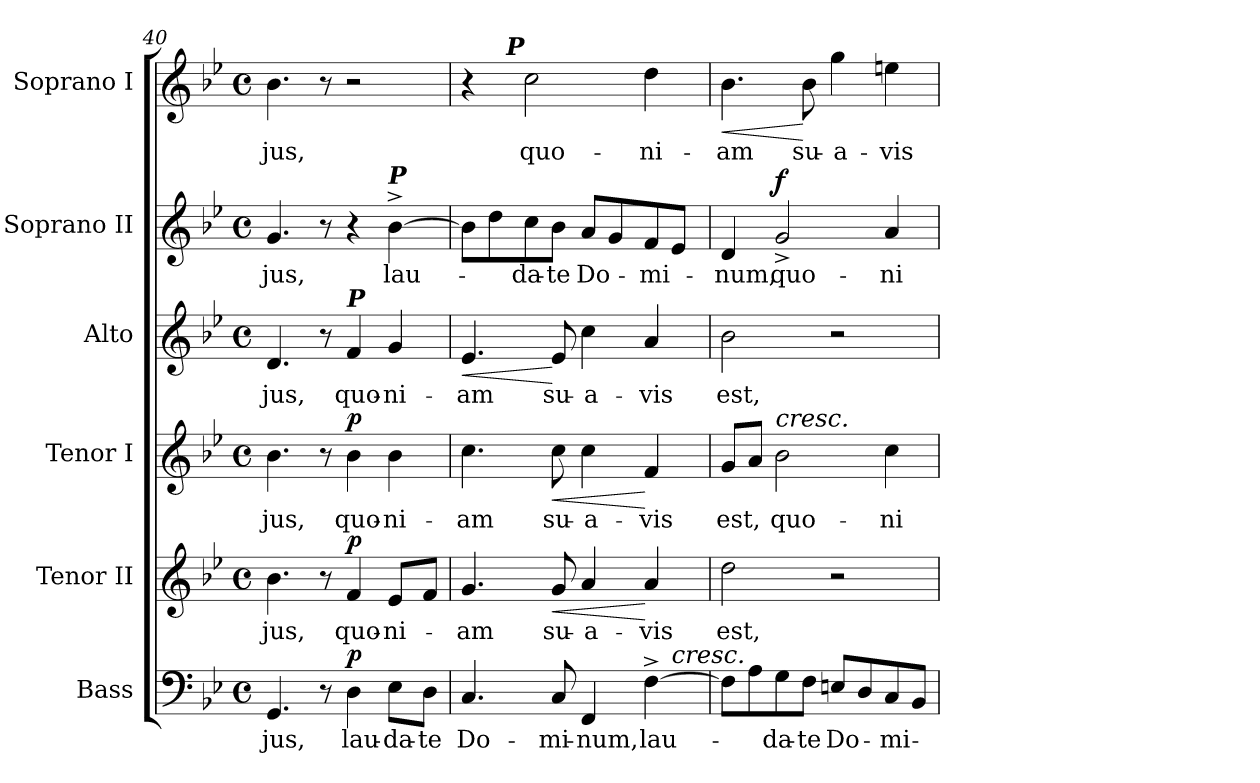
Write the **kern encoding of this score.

**kern	**text	**dynam	**kern	**text	**dynam	**kern	**text	**dynam	**kern	**text	**dynam	**kern	**text	**dynam	**kern	**text	**dynam
*part6	*part6	*part6	*part5	*part5	*part5	*part4	*part4	*part4	*part3	*part3	*part3	*part2	*part2	*part2	*part1	*part1	*part1
*staff6	*staff6	*staff6	*staff5	*staff5	*staff5	*staff4	*staff4	*staff4	*staff3	*staff3	*staff3	*staff2	*staff2	*staff2	*staff1	*staff1	*staff1
*I"Bass	*	*	*I"Tenor II	*	*	*I"Tenor I	*	*	*I"Alto	*	*	*I"Soprano II	*	*	*I"Soprano I	*	*
*I'B.	*	*	*I'T. II	*	*	*I'T. I	*	*	*I'A.	*	*	*I'S. II	*	*	*I'S. I	*	*
*clefF4	*	*	*clefG2	*	*	*clefG2	*	*	*clefG2	*	*	*clefG2	*	*	*clefG2	*	*
*	*	*	*ITrd7c12	*	*	*ITrd7c12	*	*	*	*	*	*	*	*	*	*	*
*k[b-e-]	*	*	*k[b-e-]	*	*	*k[b-e-]	*	*	*k[b-e-]	*	*	*k[b-e-]	*	*	*k[b-e-]	*	*
*B-:	*	*	*B-:	*	*	*B-:	*	*	*B-:	*	*	*B-:	*	*	*B-:	*	*
*M4/4	*	*	*M4/4	*	*	*M4/4	*	*	*M4/4	*	*	*M4/4	*	*	*M4/4	*	*
*met(c)	*	*	*met(c)	*	*	*met(c)	*	*	*met(c)	*	*	*met(c)	*	*	*met(c)	*	*
=40	=40	=40	=40	=40	=40	=40	=40	=40	=40	=40	=40	=40	=40	=40	=40	=40	=40
!	!LO:LY:b:color=#000000	!	!	!	!	!	!	!	!	!	!	!	!	!	!	!	!
!	!	!	!	!LO:LY:b:color=#000000	!	!	!	!	!	!	!	!	!	!	!	!	!
!	!	!	!	!	!	!	!LO:LY:b:color=#000000	!	!	!	!	!	!	!	!	!	!
!	!	!	!	!	!	!	!	!	!	!LO:LY:b:color=#000000	!	!	!	!	!	!	!
!	!	!	!	!	!	!	!	!	!	!	!	!	!LO:LY:b:color=#000000	!	!	!	!
!	!	!	!	!	!	!	!	!	!	!	!	!	!	!	!	!LO:LY:b:color=#000000	!
4.GGi/	-jus,	.	4.B-i\	-jus,	.	4.B-i\	-jus,	.	4.di/	-jus,	.	4.gi/	-jus,	.	4.b-i\	-jus,	.
8r	.	.	8r	.	.	8r	.	.	8r	.	.	8r	.	.	8r	.	.
!	!LO:LY:b:color=#000000	!	!	!	!	!	!	!	!	!	!	!	!	!	!	!	!
!	!	!	!	!LO:LY:b:color=#000000	!	!	!	!	!	!	!	!	!	!	!	!	!
!	!	!	!	!	!	!	!LO:LY:b:color=#000000	!	!	!	!	!	!	!	!	!	!
!	!	!	!	!	!	!	!	!	!LO:TX:a:Bi:t=P	!	!	!	!	!	!	!	!
!	!	!	!	!	!	!	!	!	!	!LO:LY:b:color=#000000	!	!	!	!	!	!	!
4Di\	lau-	p	4Fi/	quo-	p	4B-i\	quo-	p	4fi/	quo-	.	4r	.	.	2r	.	.
!	!LO:LY:b:color=#000000	!	!	!	!	!	!	!	!	!	!	!	!	!	!	!	!
!	!	!	!	!LO:LY:b:color=#000000	!	!	!	!	!	!	!	!	!	!	!	!	!
!	!	!	!	!	!	!	!LO:LY:b:color=#000000	!	!	!	!	!	!	!	!	!	!
!	!	!	!	!	!	!	!	!	!	!LO:LY:b:color=#000000	!	!	!	!	!	!	!
!	!	!	!	!	!	!	!	!	!	!	!	!LO:TX:a:Bi:t=P	!	!	!	!	!
!	!	!	!	!	!	!	!	!	!	!	!	!	!LO:LY:b:color=#000000	!	!	!	!
8E-i\L	-da-	.	8E-i/L	-ni-	.	4B-i\	-ni-	.	4gi/	-ni-	.	[>4b-^i\	lau-	.	.	.	.
!	!LO:LY:b:color=#000000	!	!	!	!	!	!	!	!	!	!	!	!	!	!	!	!
8Di\J	-te	.	8Fi/J	.	.	.	.	.	.	.	.	.	.	.	.	.	.
=41	=41	=41	=41	=41	=41	=41	=41	=41	=41	=41	=41	=41	=41	=41	=41	=41	=41
!	!LO:LY:b:color=#000000	!	!	!	!	!	!	!	!	!	!	!	!	!	!	!	!
!	!	!	!	!LO:LY:b:color=#000000	!	!	!	!	!	!	!	!	!	!	!	!	!
!	!	!	!	!	!	!	!LO:LY:b:color=#000000	!	!	!	!	!	!	!	!	!	!
!	!	!	!	!	!	!	!	!	!	!LO:LY:b:color=#000000	!LO:HP:b	!	!	!	!	!	!
*^	*	*	*	*	*	*	*	*	*	*	*	*	*	*	*^	*	*
4.Ci/	2..ryy	Do-	.	4.Gi/	-am	.	4.ci\	-am	.	4.e-i/	-am	<	8b-i\L]	.	.	4r	8ryy	.	.
.	.	.	.	.	.	.	.	.	.	.	.	.	8ddi\	.	.	.	32...ryy	.	.
!	!	!	!	!	!	!	!	!	!	!	!	!	!	!	!	!	!LO:TX:a:Bi:t=P	!	!
.	.	.	.	.	.	.	.	.	.	.	.	.	.	.	.	.	2ryy	.	.
!	!	!	!	!	!	!	!	!	!	!	!	!	!	!LO:LY:b:color=#000000	!	!	!	!	!
!	!	!	!	!	!	!	!	!	!	!	!	!	!	!	!	!	!	!LO:LY:b:color=#000000	!
.	.	.	.	.	.	.	.	.	.	.	.	.	8cci\	-da-	.	2cci\	.	quo-	.
!	!	!LO:LY:b:color=#000000	!	!	!	!	!	!	!	!	!	!	!	!	!	!	!	!	!
!	!	!	!	!	!LO:LY:b:color=#000000	!LO:HP:b	!	!	!	!	!	!	!	!	!	!	!	!	!
!	!	!	!	!	!	!	!	!LO:LY:b:color=#000000	!LO:HP:b	!	!	!	!	!	!	!	!	!	!
!	!	!	!	!	!	!	!	!	!	!	!LO:LY:b:color=#000000	!	!	!	!	!	!	!	!
!	!	!	!	!	!	!	!	!	!	!	!	!	!	!LO:LY:b:color=#000000	!	!	!	!	!
8Ci/	.	-mi-	.	8Gi/	su-	<	8ci\	su-	<	8e-i/	su-	[	8b-i\J	-te	.	.	.	.	.
!	!	!LO:LY:b:color=#000000	!	!	!	!	!	!	!	!	!	!	!	!	!	!	!	!	!
!	!	!	!	!	!LO:LY:b:color=#000000	!	!	!	!	!	!	!	!	!	!	!	!	!	!
!	!	!	!	!	!	!	!	!LO:LY:b:color=#000000	!	!	!	!	!	!	!	!	!	!	!
!	!	!	!	!	!	!	!	!	!	!	!LO:LY:b:color=#000000	!	!	!	!	!	!	!	!
!	!	!	!	!	!	!	!	!	!	!	!	!	!	!LO:LY:b:color=#000000	!	!	!	!	!
4FFi/	.	-num,	.	4Ai/	-a-	.	4ci\	-a-	.	4cci\	-a-	.	8ai/L	Do-	.	.	.	.	.
.	.	.	.	.	.	.	.	.	.	.	.	.	8gi/	.	.	.	.	.	.
.	.	.	.	.	.	.	.	.	.	.	.	.	.	.	.	.	4ryy	.	.
!	!	!LO:LY:b:color=#000000	!	!	!	!	!	!	!	!	!	!	!	!	!	!	!	!	!
!	!	!	!	!	!LO:LY:b:color=#000000	!	!	!	!	!	!	!	!	!	!	!	!	!	!
!	!	!	!	!	!	!	!	!LO:LY:b:color=#000000	!	!	!	!	!	!	!	!	!	!	!
!	!	!	!	!	!	!	!	!	!	!	!LO:LY:b:color=#000000	!	!	!	!	!	!	!	!
!	!	!	!	!	!	!	!	!	!	!	!	!	!	!LO:LY:b:color=#000000	!	!	!	!	!
!	!	!	!	!	!	!	!	!	!	!	!	!	!	!	!	!	!	!LO:LY:b:color=#000000	!
[>4F^i\	.	lau-	.	4Ai/	-vis	[	4Fi/	-vis	[	4ai/	-vis	.	8fi/	-mi-	.	4ddi\	.	-ni-	.
!	!LO:TX:a:i:t=cresc.	!	!	!	!	!	!	!	!	!	!	!	!	!	!	!	!	!	!
.	8ryy	.	.	.	.	.	.	.	.	.	.	.	8e-i/J	.	.	.	.	.	.
.	.	.	.	.	.	.	.	.	.	.	.	.	.	.	.	.	16ryy	.	.
.	.	.	.	.	.	.	.	.	.	.	.	.	.	.	.	.	256ryy	.	.
*v	*v	*	*	*	*	*	*	*	*	*	*	*	*	*	*	*v	*v	*	*
=42	=42	=42	=42	=42	=42	=42	=42	=42	=42	=42	=42	=42	=42	=42	=42	=42	=42
*^	*	*	*	*	*	*	*	*	*	*	*	*	*	*	*^	*	*
!	!	!	!	!	!LO:LY:b:color=#000000	!	!	!	!	!	!	!	!	!	!	!	!	!	!
*v	*v	*	*	*	*	*	*	*	*	*	*	*	*	*	*	*v	*v	*	*
*^	*	*	*	*	*	*	*	*	*	*	*	*	*	*	*^	*	*
!	!	!	!	!	!	!	!	!LO:LY:b:color=#000000	!	!	!	!	!	!	!	!	!	!	!
*v	*v	*	*	*	*	*	*	*	*	*	*	*	*	*	*	*v	*v	*	*
*^	*	*	*	*	*	*	*	*	*	*	*	*	*	*	*^	*	*
!	!	!	!	!	!	!	!	!	!	!	!LO:LY:b:color=#000000	!	!	!	!	!	!	!	!
*v	*v	*	*	*	*	*	*	*	*	*	*	*	*	*	*	*v	*v	*	*
*^	*	*	*	*	*	*	*	*	*	*	*	*	*	*	*^	*	*
!	!	!	!	!	!	!	!	!	!	!	!	!	!	!LO:LY:b:color=#000000	!	!	!	!	!
*v	*v	*	*	*	*	*	*	*	*	*	*	*	*	*	*	*v	*v	*	*
*^	*	*	*	*	*	*	*	*	*	*	*	*	*	*	*^	*	*
!	!	!	!	!	!	!	!	!	!	!	!	!	!	!	!	!	!	!LO:LY:b:color=#000000	!LO:HP:b
*v	*v	*	*	*	*	*	*	*	*	*	*	*	*	*	*	*v	*v	*	*
8Fi\L]	.	.	2di\	est,	.	8Gi/L	est,	.	2b-i\	est,	.	4di/	-num,	.	4.b-i\	-am	<
8Ai\	.	.	.	.	.	8Ai/J	.	.	.	.	.	.	.	.	.	.	.
!	!LO:LY:b:color=#000000	!	!	!	!	!	!	!	!	!	!	!	!	!	!	!	!
!	!	!	!	!	!	!	!LO:LY:b:color=#000000	!	!	!	!	!	!	!	!	!	!
!	!	!	!	!	!	!LO:TX:a:i:t=cresc.	!	!	!	!	!	!	!	!	!	!	!
!	!	!	!	!	!	!	!	!	!	!	!	!	!LO:LY:b:color=#000000	!	!	!	!
8Gi\	-da-	.	.	.	.	2B-i\	quo-	.	.	.	.	2g^i/	quo-	f	.	.	.
!	!LO:LY:b:color=#000000	!	!	!	!	!	!	!	!	!	!	!	!	!	!	!	!
!	!	!	!	!	!	!	!	!	!	!	!	!	!	!	!	!LO:LY:b:color=#000000	!
8Fi\J	-te	.	.	.	.	.	.	.	.	.	.	.	.	.	8b-i\	su-	[
!	!LO:LY:b:color=#000000	!	!	!	!	!	!	!	!	!	!	!	!	!	!	!	!
!	!	!	!	!	!	!	!	!	!	!	!	!	!	!	!	!LO:LY:b:color=#000000	!
8Eni/L	Do-	.	2r	.	.	.	.	.	2r	.	.	.	.	.	4ggi\	-a-	.
8Di/	.	.	.	.	.	.	.	.	.	.	.	.	.	.	.	.	.
!	!LO:LY:b:color=#000000	!	!	!	!	!	!	!	!	!	!	!	!	!	!	!	!
!	!	!	!	!	!	!	!LO:LY:b:color=#000000	!	!	!	!	!	!	!	!	!	!
!	!	!	!	!	!	!	!	!	!	!	!	!	!LO:LY:b:color=#000000	!	!	!	!
!	!	!	!	!	!	!	!	!	!	!	!	!	!	!	!	!LO:LY:b:color=#000000	!
8Ci/	-mi-	.	.	.	.	4ci\	-ni-	.	.	.	.	4ai/	-ni-	.	4eeni\	-vis	.
8BB-i/J	.	.	.	.	.	.	.	.	.	.	.	.	.	.	.	.	.
=	=	=	=	=	=	=	=	=	=	=	=	=	=	=	=	=	=
*-	*-	*-	*-	*-	*-	*-	*-	*-	*-	*-	*-	*-	*-	*-	*-	*-	*-
